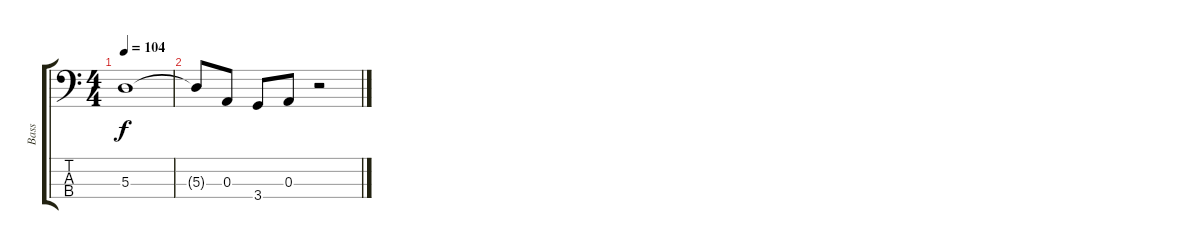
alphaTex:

\track ("Bass" "Bass") {instrument electricbasspick}
\staff {score tabs}
\tuning (G2 D2 A1 E1) {hide}
\ts (4 4)
\tempo 104
\clef f4
\ks c
5.3{t}.1{dy f} |
5.3{t}.8 0.3.8 3.4.8 0.3.8 r.2
